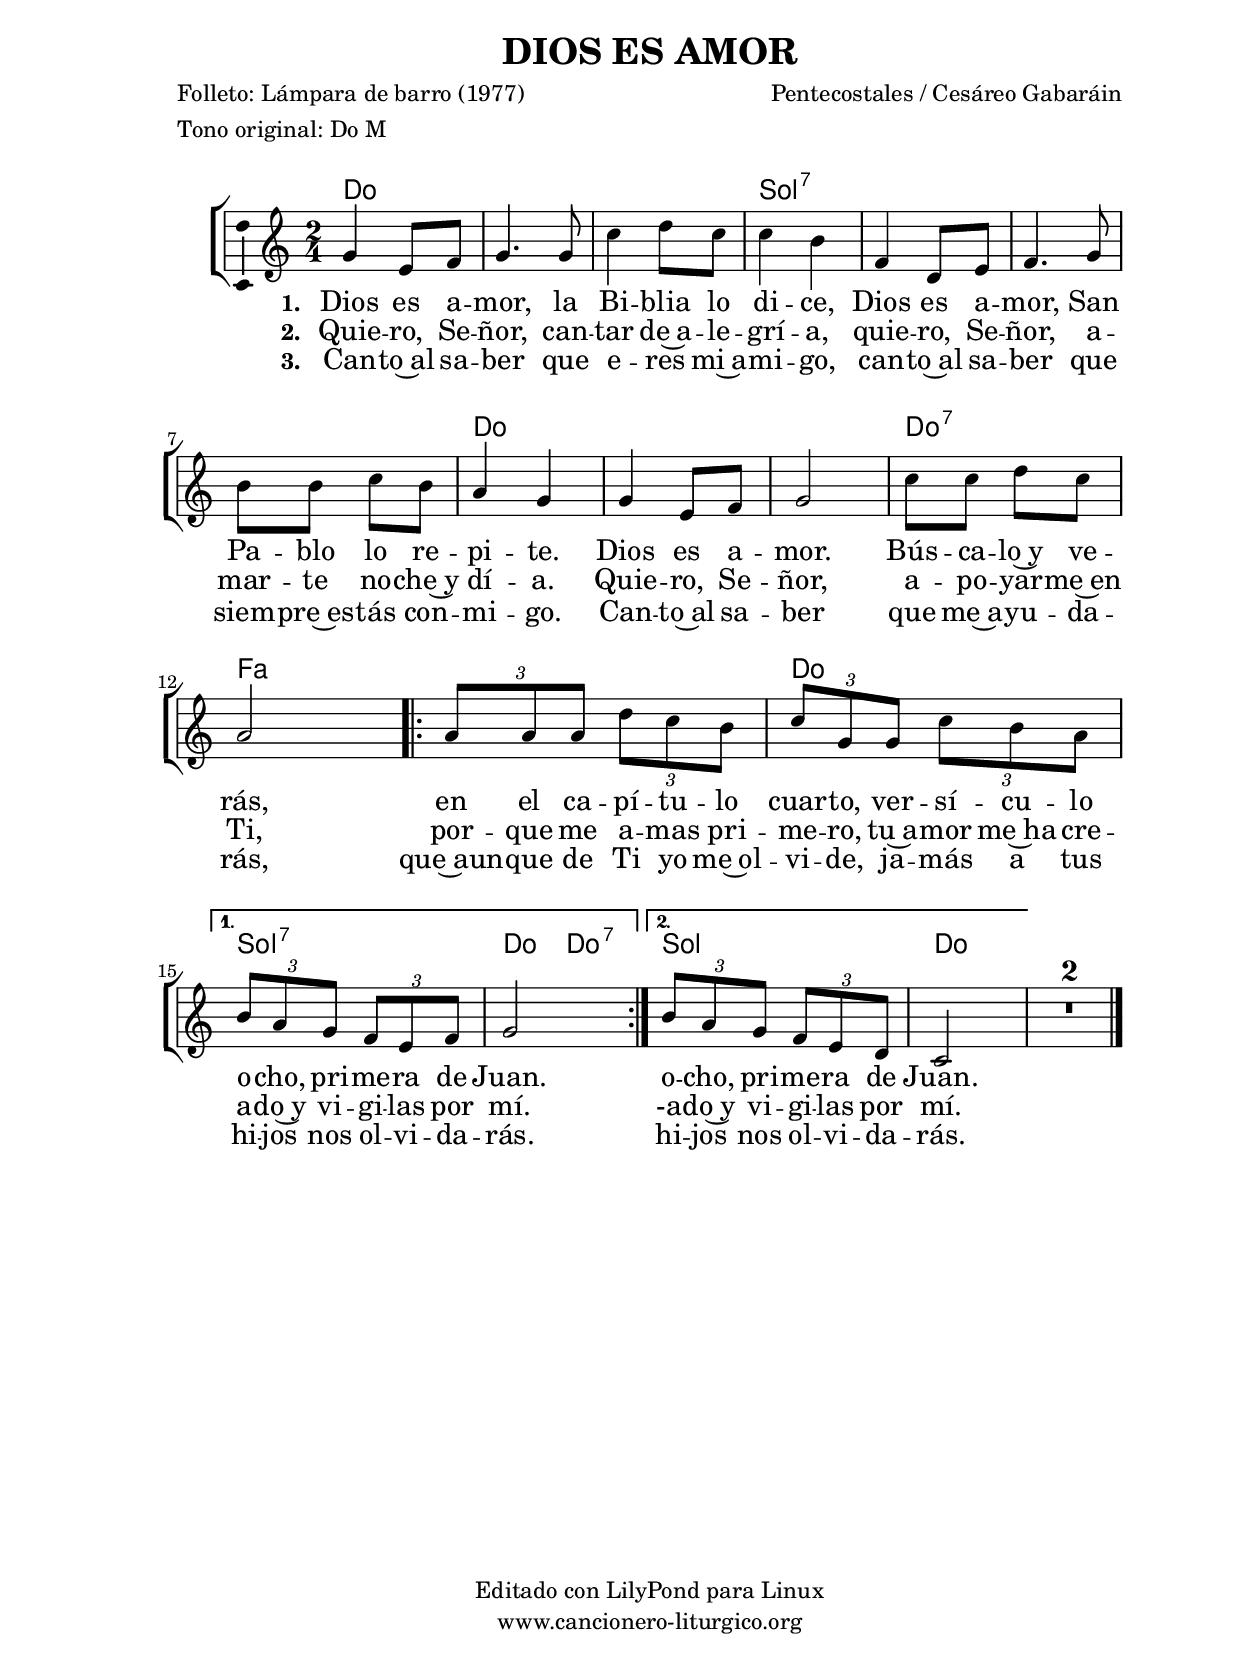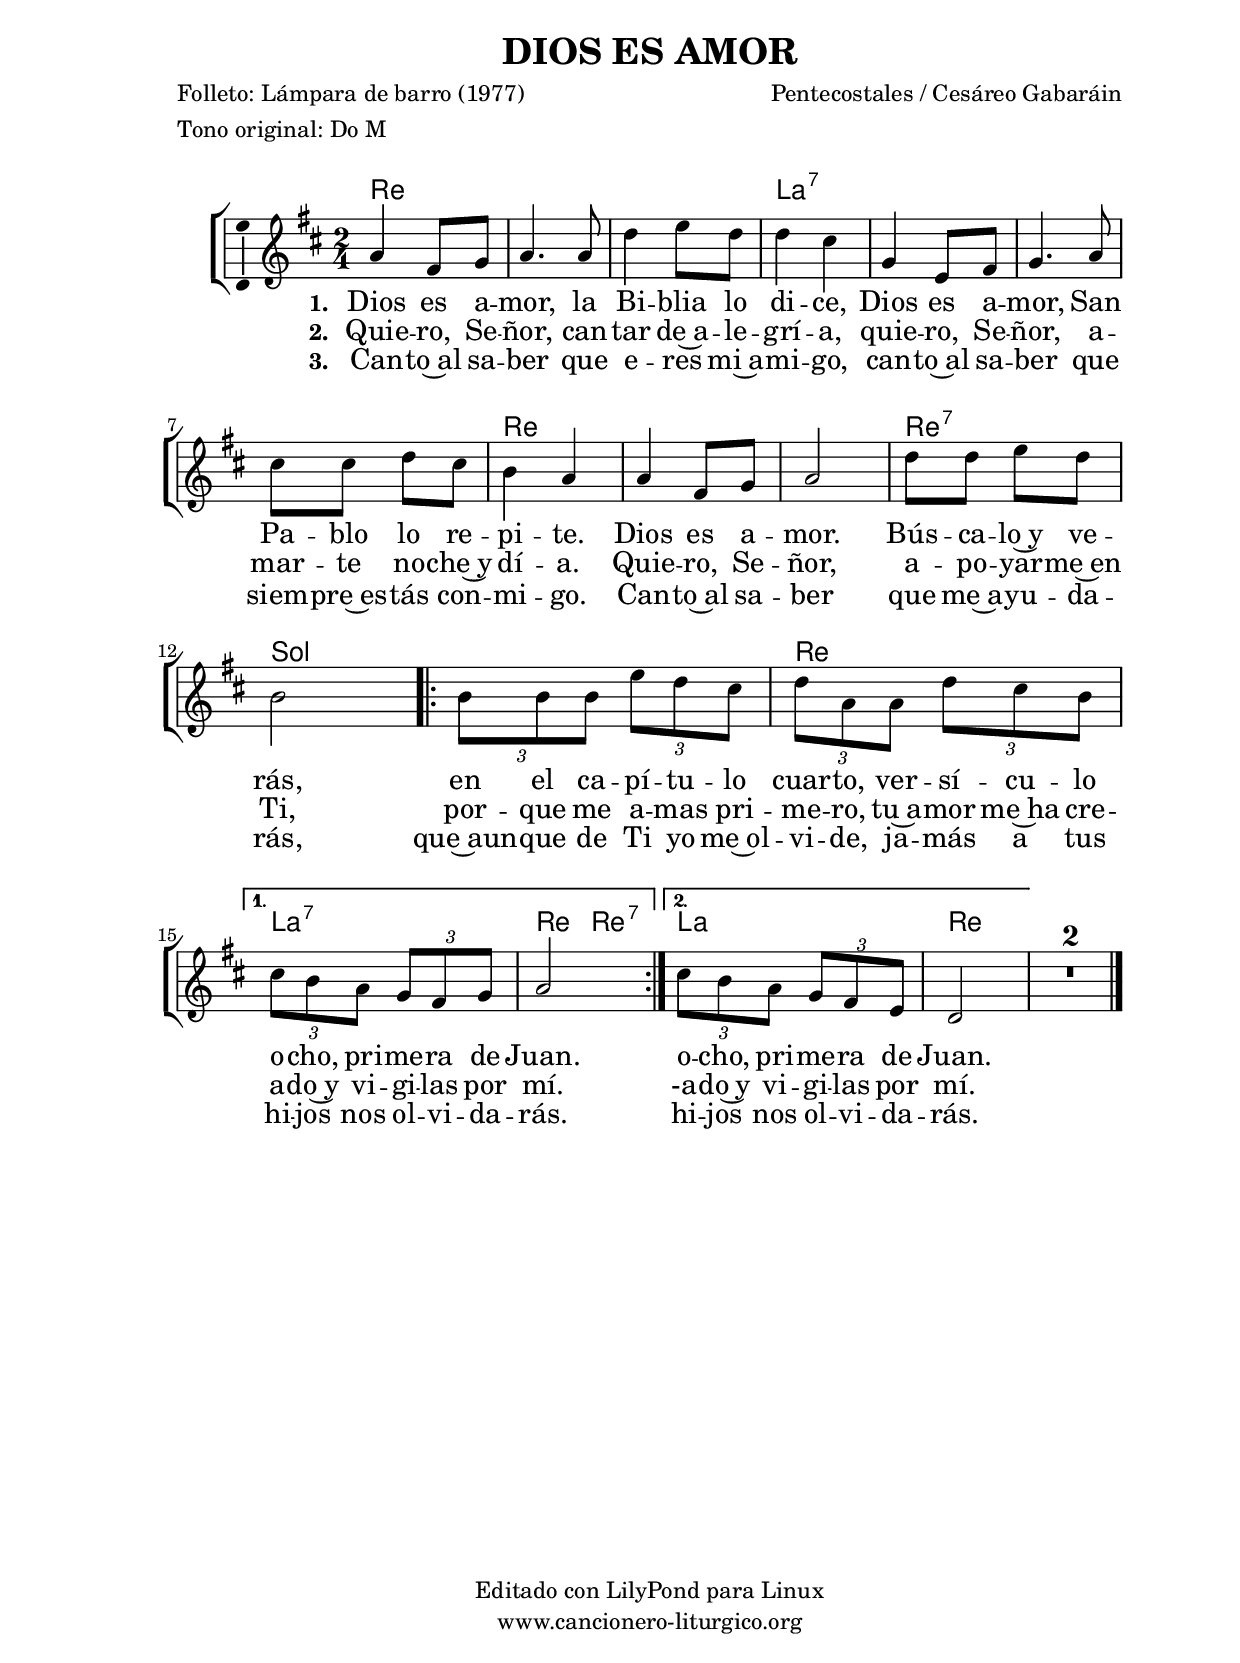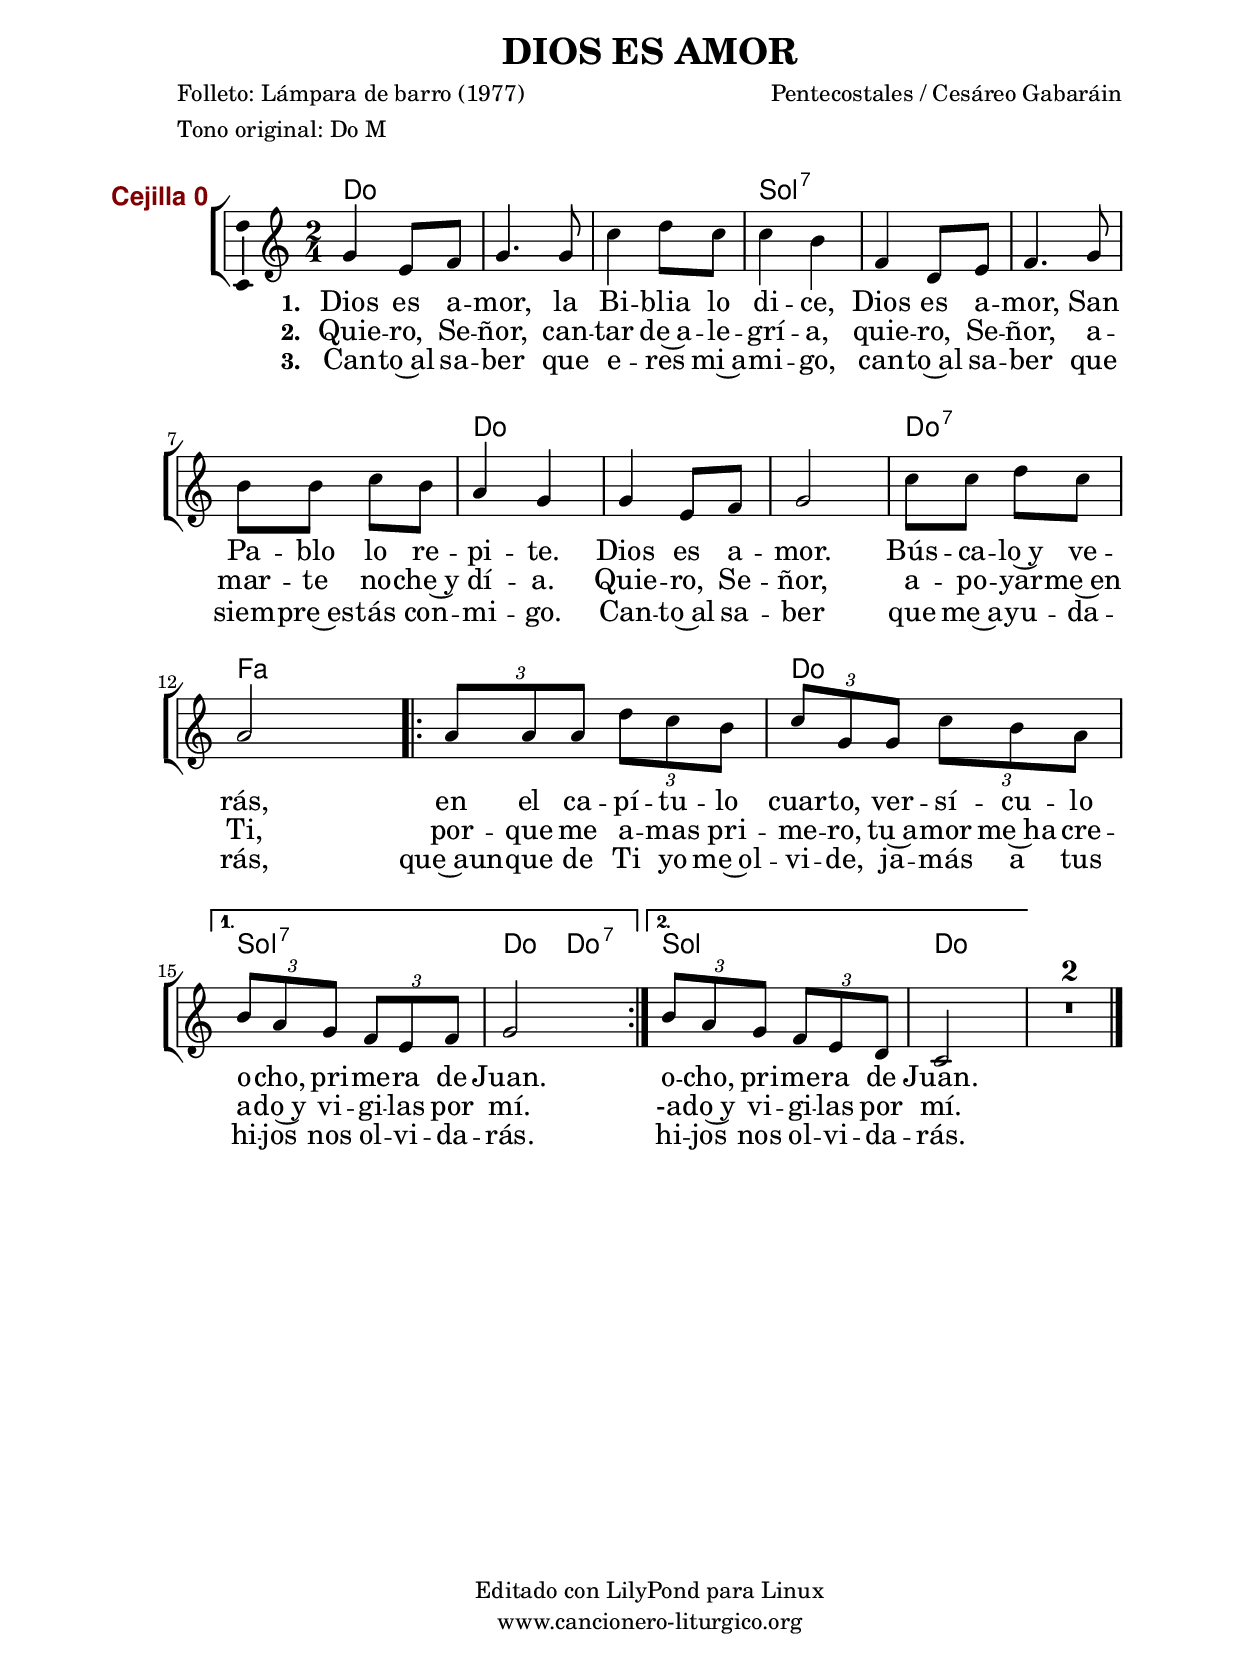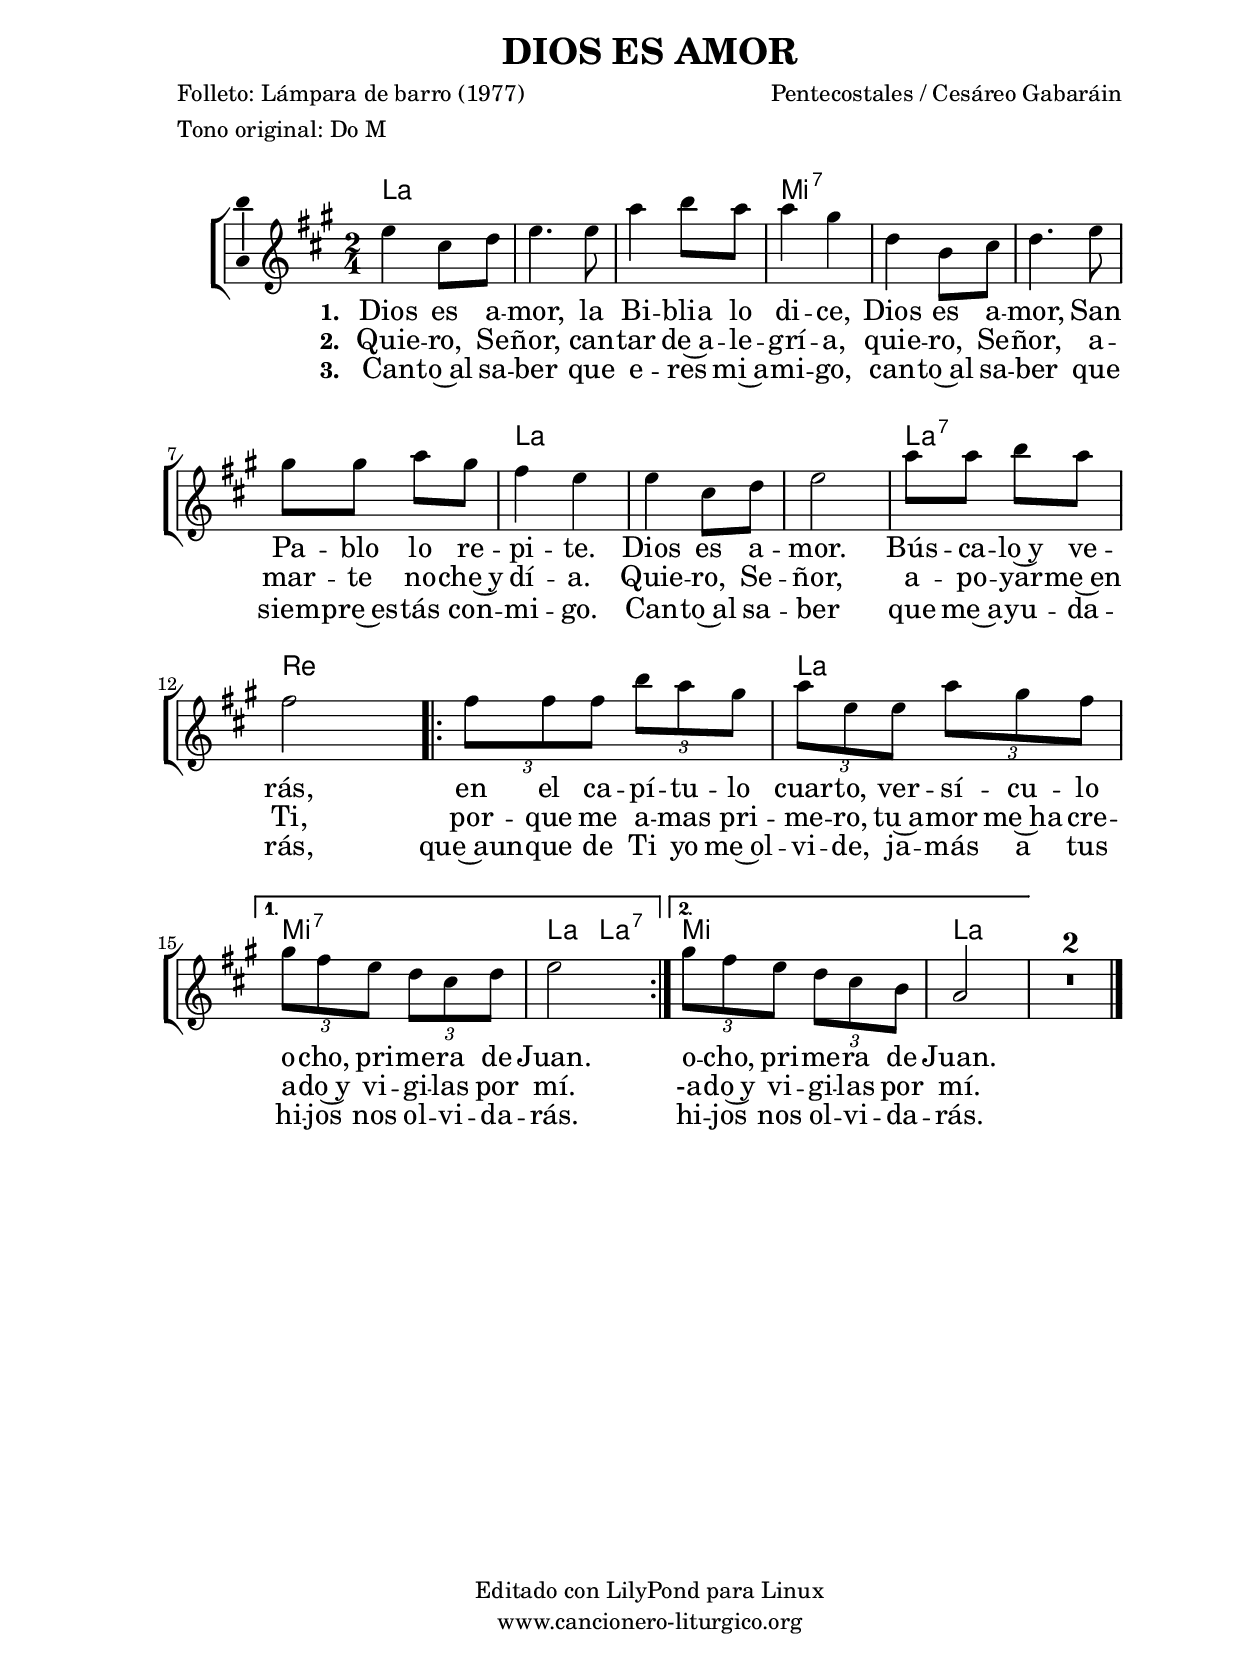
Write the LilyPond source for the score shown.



%versión de lilypond para la que se ha escrito esta partitura:
\version "2.16.0"

	%Tamaño papel
	#(set-default-paper-size "a4")
	%Tamaño partitura
	#(set-global-staff-size 20)
	%No responde al pulsar sobre una nota
	#(ly:set-option 'point-and-click #f)

%parámetros del encabezamiento:
\header {
	title = "DIOS ES AMOR"
	subtitle = ""
	composer = "Pentecostales / Cesáreo Gabaráin"
	poet = "Folleto: Lámpara de barro (1977)"
	meter = "Tono original: Do M"
	arranger = ""
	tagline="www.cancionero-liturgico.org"
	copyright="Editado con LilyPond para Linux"
	tiempo = ""
	usos = "Comunión"
	letra = ""
	}

%parámetros asociados al papel:
\paper  {
	oddHeaderMarkup = \markup {\fill-line { \on-the-fly #not-first-page \fromproperty #'header:title \on-the-fly #not-first-page \fromproperty #'header:composer }}
	evenHeaderMarkup = \markup {\fill-line { \fromproperty #'header:composer \fromproperty #'header:title }}
	#(set-paper-size "a4")
	print-page-number = ##f
	first-page-number = 1
	print-first-page-number = ##f
%	head-separation = 3.0 \cm
	top-margin = 2.0 \cm
	bottom-margin = 0.5\cm
%%%	bottom-margin = -2.5\cm
	left-margin = 3.0 \cm
	line-width = 16.0 \cm 
	indent = 8\mm
	interscoreline = 2.\mm
	between-system-space = 15\mm
%	para que las partituras no llenen la hoja:
	ragged-bottom = ##t
%	idem para la última hoja:
	ragged-last-bottom = ##f
%	para que las partituras llenen el ancho del papel:
	ragged-last = ##f
	after-title-space = 2.5 \cm
%page-count=1
%system-count=5

	%Flexible Vertical Spacing
%	markup-markup-spacing =
%	#'((basic-distance . 15) (minimum-distance . 15) (padding . 3))
	markup-system-spacing =
	#'((basic-distance . 15) (minimum-distance . 15) (padding . 3))
	system-system-spacing =
	#'((basic-distance . 15) (minimum-distance . 15) (padding . 3))
	score-system-spacing =
	#'((basic-distance . 15) (minimum-distance . 15) (padding . 5))
%	top-system-spacing = % header
%	#'((basic-distance . 8) (minimum-distance . 0) (padding . 0))
%	top-markup-spacing =
%	#'((basic-distance . 20) (minimum-distance . 20) (padding . 0))
	last-bottom-spacing = % footer
	#'((basic-distance . 5) (minimum-distance . 5) (padding . 0))
%	score-markup-spacing =
%	#'((basic-distance . 16) (minimum-distance . 13) (padding . 0))

	}


%parámetros que afectan a toda la partitura:
global =  {
	%clave de sol (G):
	\clef G
	%armadura:
%%%	\transpose a c
	\key c \major
	\tempo 4=120
	\set Score.tempoHideNote = ##t
	}


acordes = {
	\italianChords
	\chordmode {
%%%	\transpose a c
{

c2 s s g:7 s s s c s s c:7 f

\repeat volta 2 {
f2 c
}
\alternative {
{
g2:7 c4 c:7
}
{
g2 c
}
}

}
}
}

melodia = 
%%%\transpose a c
{
	\relative c''{
	\time 2/4

\compressFullBarRests

g4 e8 f
g4. g8
c4 d8 c
c4 b
f4 d8 e
f4. g8
b8 b c b
a4 g
g4 e8 f
g2
c8 c d c
a2

\repeat volta 2 {
\times 2/3 {a8 a a} \times 2/3 {d c b}
\times 2/3 {c8 g g} \times 2/3 {c b a}
\break
}
\alternative {
{
\times 2/3 {b8 a g} \times 2/3 {f e f}
g2
}
{
\times 2/3 {b8 a g} \times 2/3 {f e d}
c2
}
}
R2*2

\bar "|."

	}
	}


texto = \lyricmode {
\set stanza =#"1. " Dios es a -- mor,
la Bi -- blia lo di -- ce,
Dios es a -- mor,
San Pa -- blo lo re -- pi -- te.
Dios es a -- mor.
Bús -- ca -- lo~y ve -- rás,
en el ca -- pí -- tu -- lo cuar -- to,
ver -- sí -- cu -- lo o -- cho,
pri -- me -- ra de Juan.
o -- cho,
pri -- me -- ra de Juan.

	}

textodos = \lyricmode {
\set stanza =#"2. " Quie -- ro, Se -- ñor,
can -- tar de~a -- le -- grí -- a,
quie -- ro, Se -- ñor,
a -- mar -- te no -- che~y dí -- a.
Quie -- ro, Se -- ñor,
a -- po -- yar -- me~en Ti,
por -- que me a -- mas pri -- me -- ro,
tu~a -- mor me~ha cre -- a -- do~y
vi -- gi -- las por mí.
-a -- do~y
vi -- gi -- las por mí.

	}

textotres = \lyricmode {
\set stanza =#"3. " Can -- to~al sa -- ber
que e -- res mi~a -- mi -- go,
can -- to~al sa -- ber
que siem -- pre~es -- tás con -- mi -- go.
Can -- to~al sa -- ber
que me~a -- yu -- da -- rás,
que~aun -- que de Ti yo me~ol -- vi -- de,
ja -- más a tus hi -- jos
nos ol -- vi -- da -- rás.
hi -- jos
nos ol -- vi -- da -- rás.

	}



acordesStaff = \context ChordNames = acordesStaff <<
	\set chordChanges = ##t
	\acordes
	>>


%%%%%%%%%%%%%%%%%%%%%%%%%%%%%%%%%%% CEJILLA %%%%%%%%%%%%%%%%%%%%%%%%%%%%%%%%%%%
acordescejilla = {
%%%	\override ChordNames.ChordName #'font-size = #-1
%%%	\override ChordNames.ChordName #'font-series = #'bold
	\transpose c c {
		\acordes
		}
	}

acordescejillaStaff = \context ChordNames = acordescejillaStaff <<
	\set Staff.instrumentName = \markup \with-color #darkred \larger \bold \sans "Cejilla 0"
	\set chordChanges = ##t
	\acordescejilla
	>>
%%%%%%%%%%%%%%%%%%%%%%%%%%%%%%%%%%% CEJILLA %%%%%%%%%%%%%%%%%%%%%%%%%%%%%%%%%%%


vozStaff = \context Voice = vozStaff
\with {\consists "Ambitus_engraver"}
<<
%	\set Staff.instrumentName = ""
%	\set Staff.shortInstrumentName = ""
%	\set Staff.midiInstrument = #"clarinet"
%	\set Staff.midiInstrument = #"cello"
%	\set Staff.midiInstrument = #"flute"
	\set Staff.midiInstrument = #"electric guitar (jazz)"
%	\set Staff.midiInstrument = #"english horn"
%	\set Staff.midiInstrument = #"violin"
%	\set Staff.midiInstrument = #"glockenspiel"
	\set Staff.midiMinimumVolume = #0.7
	\set Staff.midiMaximumVolume = #0.9
	\global
	\melodia
	>>

textoStaff = \context Lyrics = textoStaff <<
	\lyricsto vozStaff \texto
	>>

textodosStaff = \context Lyrics = textodosStaff <<
	\lyricsto vozStaff \textodos
	>>

textotresStaff = \context Lyrics = textotresStaff <<
	\lyricsto vozStaff \textotres
	>>


\book {
	\score {
		\context ChoirStaff {
			\override StaffGroup.SystemStartBracket #'collapse-height = #1
			\override Score.SystemStartBar #'collapse-height = #1
			<<
			\acordesStaff
			\vozStaff
			\textoStaff
			\textodosStaff
			\textotresStaff
			>>
			}
		\layout {
	    		\context {
				\Lyrics
				\override LyricText #'font-size = #2
				}
	   		 \context {
				\Score
				\override StaffSymbol #'staff-space = #(magstep +3)
				}
			}
		}
	\score {
		\unfoldRepeats
		\context ChoirStaff {
			<<
			\acordesStaff
			\vozStaff
			>>
			}
		\midi {
	  		\context {
	  			\Score
				tempoWholesPerMinute = #(ly:make-moment 70 4)
				}
			}
		}
	}


%Partitura para guitarra
#(define output-suffix "G")
\book {
	\score {
		\context ChoirStaff {
			\override StaffGroup.SystemStartBracket #'collapse-height = #1
			\override Score.SystemStartBar #'collapse-height = #1
			<<
			\acordescejillaStaff
			\vozStaff
			\textoStaff
			\textodosStaff
			\textotresStaff
			>>
			}
		\layout {
%%%%%%%%%%%%%%%%%%%%%%%%%%%%%%%%%%% CEJILLA %%%%%%%%%%%%%%%%%%%%%%%%%%%%%%%%%%%
			\context {
				\ChordNames \consists Instrument_name_engraver
				}
%%%%%%%%%%%%%%%%%%%%%%%%%%%%%%%%%%% CEJILLA %%%%%%%%%%%%%%%%%%%%%%%%%%%%%%%%%%%
	    		\context {
				\Lyrics
				\override LyricText #'font-size = #2
				}
	   		 \context {
				\Score
				\override StaffSymbol #'staff-space = #(magstep +3)
				}
			}
		}
	}


#(define output-suffix "C")
\book {
	\score {
		\context ChoirStaff {
			\override StaffGroup.SystemStartBracket #'collapse-height = #1
			\override Score.SystemStartBar #'collapse-height = #1
\transpose c d
			<<
			\acordesStaff
			\vozStaff
			\textoStaff
			\textodosStaff
			\textotresStaff
			>>
			}
		\layout {
	    		\context {
				\Lyrics
				\override LyricText #'font-size = #2
				}
	   		 \context {
				\Score
				\override StaffSymbol #'staff-space = #(magstep +3)
				}
			}
		}
	}


#(define output-suffix "S")
\book {
	\score {
		\context ChoirStaff {
			\override StaffGroup.SystemStartBracket #'collapse-height = #1
			\override Score.SystemStartBar #'collapse-height = #1
\transpose c a
			<<
			\acordesStaff
			\vozStaff
			\textoStaff
			\textodosStaff
			\textotresStaff
			>>
			}
		\layout {
	    		\context {
				\Lyrics
				\override LyricText #'font-size = #2
				}
	   		 \context {
				\Score
				\override StaffSymbol #'staff-space = #(magstep +3)
				}
			}
		}
	}


